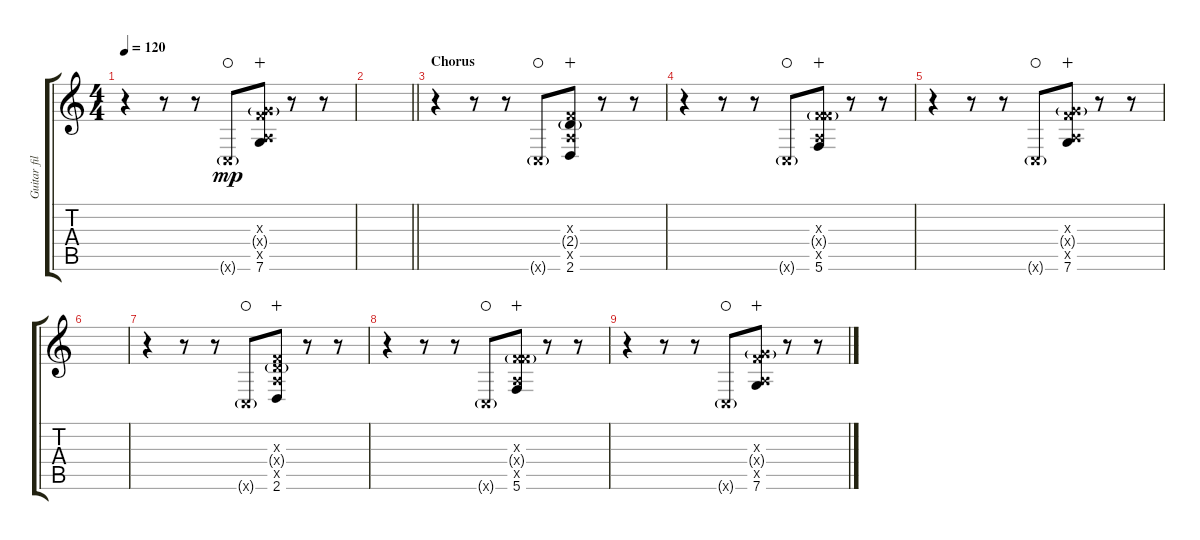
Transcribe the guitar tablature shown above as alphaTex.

\track ("Guitar fills" "Guitar fil") {instrument distortionguitar}
\staff {score tabs}
\tuning (D4 A3 F3 C3 G2 C2) {hide}
\ts (4 4)
\tempo 120
\clef g2
\ks c
r.4{dy mp instrument distortionguitar} r.8 r.8 0.6{g x}.8{waho} (0.3{x} 7.4{g x} 2.5{x} 7.6).8{wahc} r.8 r.8 |
\barLineRight lightlight
|
\section ("" "Chorus")
r.4{balance 13 instrument distortionguitar} r.8 r.8 0.6{g x}.8{waho} (0.3{x} 2.4{g} 2.5{x} 2.6).8{wahc} r.8 r.8 |
r.4{instrument distortionguitar} r.8 r.8 0.6{g x}.8{waho} (0.3{x} 5.4{g x} 2.5{x} 5.6).8{wahc} r.8 r.8 |
r.4{instrument distortionguitar} r.8 r.8 0.6{g x}.8{waho} (0.3{x} 7.4{g x} 2.5{x} 7.6).8{wahc} r.8 r.8 |
|
r.4{instrument distortionguitar} r.8 r.8 0.6{g x}.8{waho} (0.3{x} 2.4{g x} 2.5{x} 2.6).8{wahc} r.8 r.8 |
r.4{instrument distortionguitar} r.8 r.8 0.6{g x}.8{waho} (0.3{x} 5.4{g x} 2.5{x} 5.6).8{wahc} r.8 r.8 |
r.4{instrument distortionguitar} r.8 r.8 0.6{g x}.8{waho} (0.3{x} 7.4{g x} 2.5{x} 7.6).8{wahc} r.8 r.8
